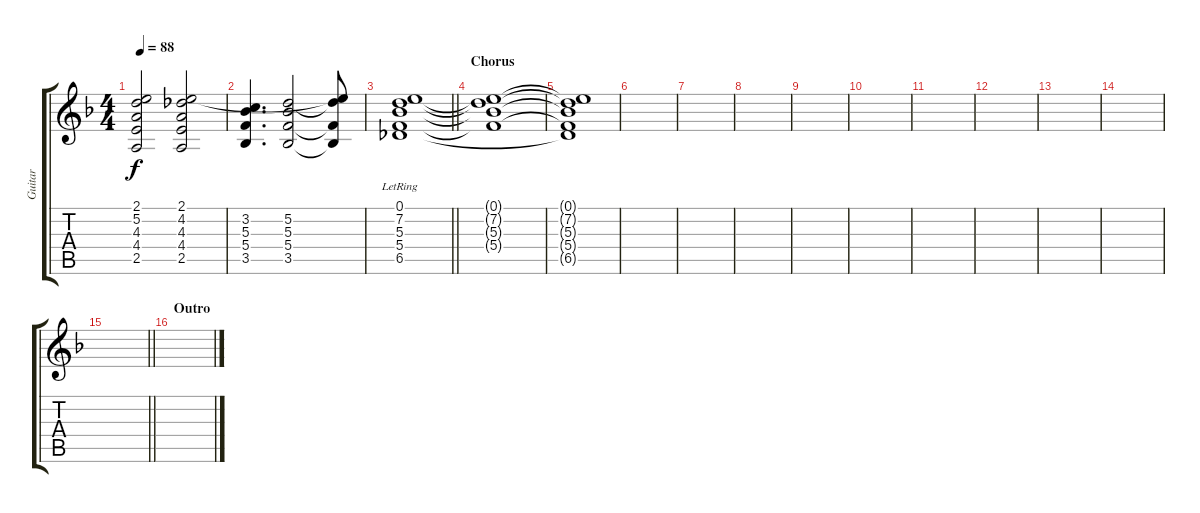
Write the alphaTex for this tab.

\track ("Guitar" "Guitar") {mute instrument distortionguitar}
\staff {score tabs}
\tuning (D4 A3 F3 C3 G2 C2) {hide}
\ts (4 4)
\tempo 88
\clef g2
\ks f
(2.1 5.2 4.3 4.4 2.5).2{dy f} (2.1 4.2 4.3 4.4 2.5).2 |
(3.2 5.3 5.4 3.5).4{d} (5.2 5.3 5.4 3.5).2 (2.1{t} 5.2{t} 5.4{t} 3.5{t}).8 |
\barLineRight lightlight
(0.1{lr} 7.2{lr} 5.3{lr} 5.4{lr} 6.5{lr}).1{volume 0} |
\section ("" "Chorus")
(0.1{t} 7.2{t} 5.3{t} 5.4{t}).1 |
(0.1{t} 7.2{t} 5.3{t} 5.4{t} 6.5{t}).1 |
|
|
|
|
|
|
|
|
|
\barLineRight lightlight
|
\section ("" "Outro")
